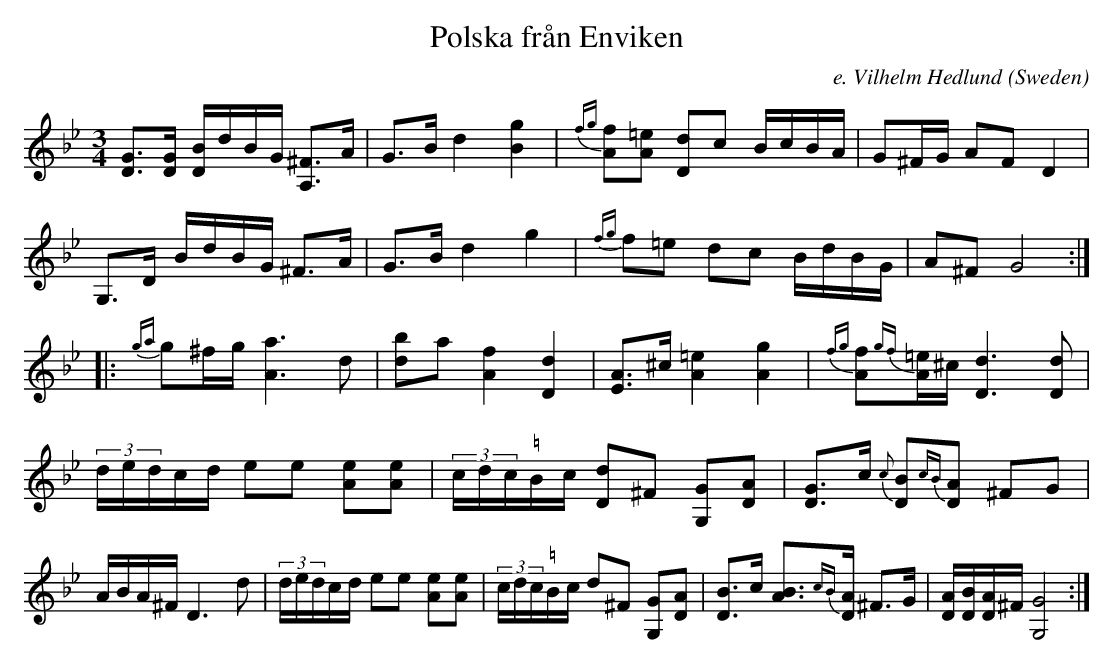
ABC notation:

X:1
T:Polska från Enviken
C:e. Vilhelm Hedlund
O:Sweden
M:3/4
K:G minor
[g,D]>[DG] [DB]/d/B/G/ [A,^F]>A | G>B d2 [Bg]2 | \
{fg}[Af][A=e] [Dd]c B/c/B/A/ | G^F/G/ AF D2 |
G,>D B/d/B/G/ ^F>A | G>B d2 g2 | \
{fg}f=e dc B/d/B/G/ | A^F G4 ::
{ga}g^f/g/ [Aa]3d | [db]a [Af]2 [Dd]2 | \
[EA]>^c [A=e]2 [Ag]2 |  {fg}[Af]{gf}[A=e]/^c/ [Dd]3[Dd] | \
(3d/e/d/c/d/ ee [Ae][Ae] | (3c/d/c/"\="B/c/ [Dd]^F [G,G][DA] | \
[DG]>c {c}[DB]{cB}[DA] ^FG | A/B/A/^F/ D3 d | \
(3d/e/d/c/d/ ee [Ae][Ae] | (3c/d/c/"\="B/c/ d^F [G,G][DA] | \
[DB]>c [AB]>{cB}[DA] ^F>G | [DA]/[DB]/[DA]/^F/ [G,G]4 :|
